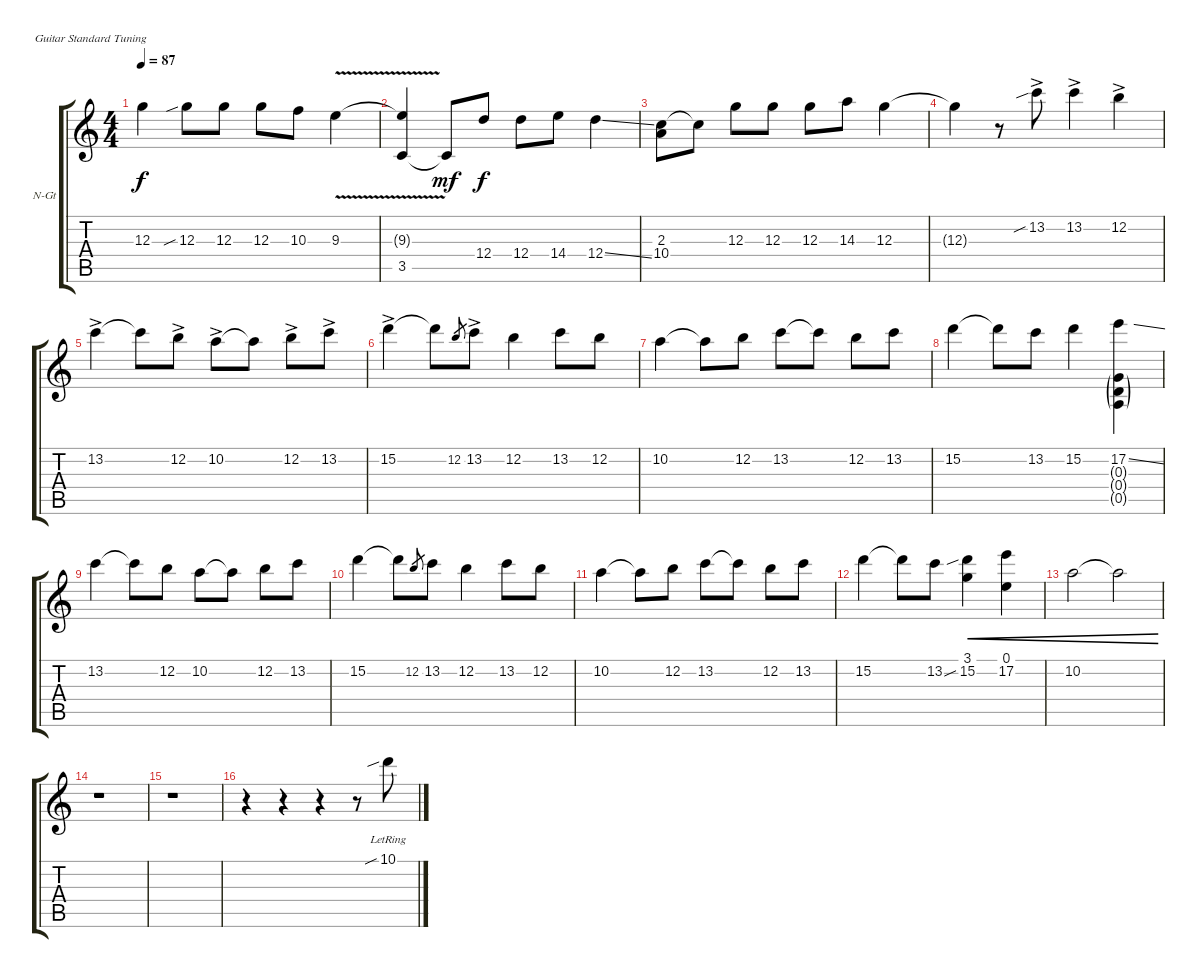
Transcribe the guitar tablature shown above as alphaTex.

\bracketExtendMode groupsimilarinstruments
\firstSystemTrackNameOrientation horizontal
\otherSystemsTrackNameOrientation horizontal
\track ("Guitare lead" "N-Gt") {instrument acousticguitarnylon}
\staff {score tabs}
\tuning (E4 B3 G3 D3 A2 E2)
\ts (4 4)
\tempo 87
\clef g2
\ks c
12.3.4{dy f} 12.3{sib}.8 12.3.8 12.3.8 10.3.8 9.3{v}.4 |
(9.3{v t} 3.5).4 3.5{t}.8{dy mf} 12.4.8{dy f} 12.4.8 14.4.8 12.4{ss}.4 |
(10.4 2.3).8 10.4{t}.8 12.3.8 12.3.8 12.3.8 14.3.8 12.3.4 |
12.3{t}.4 r.8 13.2{sib ac}.8 13.2{ac}.4 12.2{ac}.4 |
13.2{ac}.4 13.2{t}.8 12.2{ac}.8 10.2{ac}.8 10.2{t}.8 12.2{ac}.8 13.2{ac}.8 |
15.2{ac}.4 15.2{t}.8 12.2.8{gr} 13.2{ac}.8 12.2.4 13.2.8 12.2.8 |
10.2.4 10.2{t}.8 12.2.8 13.2.8 13.2{t}.8 12.2.8 13.2.8 |
15.2.4 15.2{t}.8 13.2.8 15.2.4 (17.2{ss} 0.5{g} 0.4{g} 0.3{g}).4 |
13.2.4 13.2{t}.8 12.2.8 10.2.8 10.2{t}.8 12.2.8 13.2.8 |
15.2.4 15.2{t}.8 12.2.8{gr} 13.2.8 12.2.4 13.2.8 12.2.8 |
10.2.4 10.2{t}.8 12.2.8 13.2.8 13.2{t}.8 12.2.8 13.2.8 |
15.2.4 15.2{t}.8 13.2.8 (15.2{sib} 3.1).4{cre} (17.2 0.1).4{cre} |
10.2.2{cre} 10.2{t}.2{cre} |
r.1 |
r.1 |
r.4 r.4 r.4 r.8 10.1{sib lr}.8
